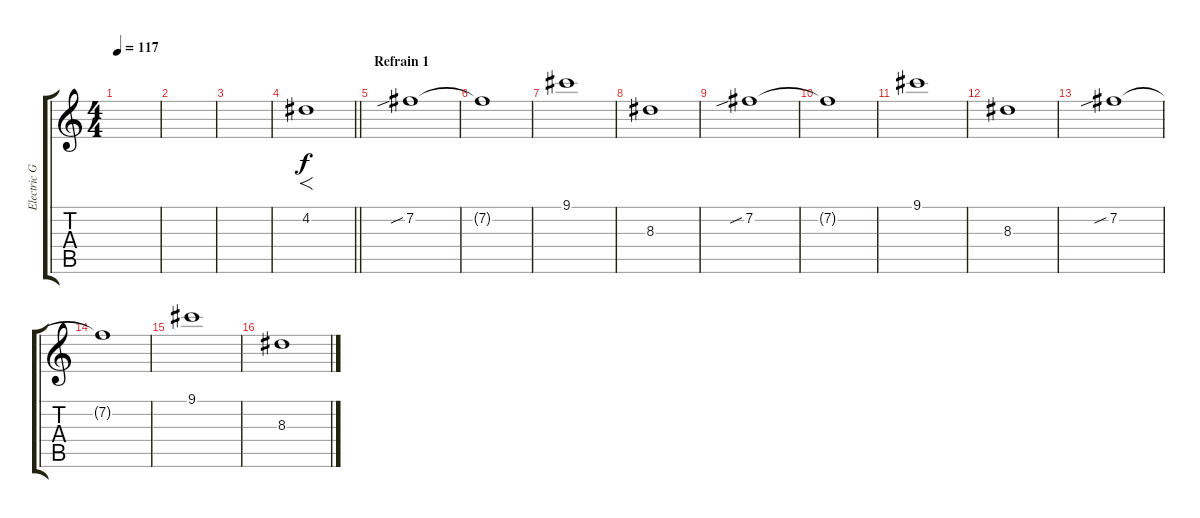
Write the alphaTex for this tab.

\track ("Electric Guitar" "Electric G") {instrument overdrivenguitar}
\staff {score tabs}
\tuning (E4 B3 G3 D3 A2 E2) {hide}
\ts (4 4)
\tempo 117
\clef g2
\ks c
|
|
|
\barLineRight lightlight
4.2.1{f} |
\section ("" "Refrain 1")
7.2{sib}.1 |
7.2{t}.1 |
9.1.1 |
8.3.1 |
7.2{sib}.1 |
7.2{t}.1 |
9.1.1 |
8.3.1 |
7.2{sib}.1 |
7.2{t}.1 |
9.1.1 |
8.3.1
